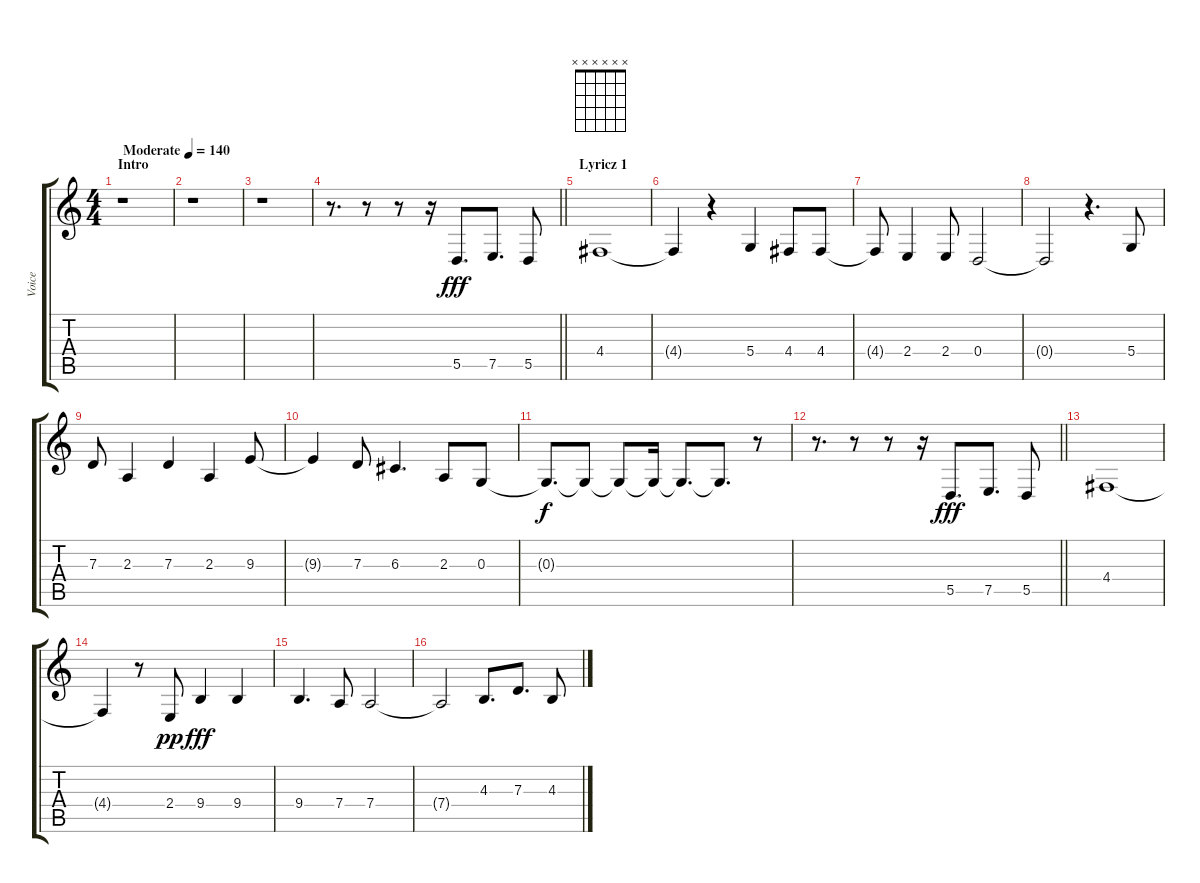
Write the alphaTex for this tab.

\track ("Voice" "Voice") {instrument lead6voice}
\staff {score tabs}
\tuning (E4 B3 G3 D3 A2 E2) {hide}
\chord ("" x x x x x x)
\ts (4 4)
\section ("" "Intro")
\tempo (140 "Moderate")
\clef g2
\ks c
r.1{ch "" dy fff instrument lead6voice} |
r.1 |
r.1 |
\barLineRight lightlight
r.8{d} r.8 r.8 r.16 5.5.8{d} 7.5.8{d} 5.5.8 |
\section ("" "Lyricz 1")
4.4.1 |
4.4{t}.4 r.4 5.4.4 4.4.8 4.4.8 |
4.4{t}.8 2.4.4 2.4.8 0.4.2 |
0.4{t}.2 r.4{d} 5.4.8 |
7.3.8 2.3.4 7.3.4 2.3.4 9.3.8 |
9.3{t}.4 7.3.8 6.3.4{d} 2.3.8 0.3.8 |
0.3{t}.8{d dy f} 0.3{t}.8 0.3{t}.8 0.3{t}.16 0.3{t}.8{d} 0.3{t}.8{d} r.8 |
\barLineRight lightlight
r.8{d} r.8 r.8 r.16 5.5.8{d dy fff} 7.5.8{d} 5.5.8 |
4.4.1 |
4.4{t}.4 r.8 2.4.8{dy pp} 9.4.4{dy fff} 9.4.4 |
9.4.4{d} 7.4.8 7.4.2 |
7.4{t}.2 4.3.8{d} 7.3.8{d} 4.3.8
